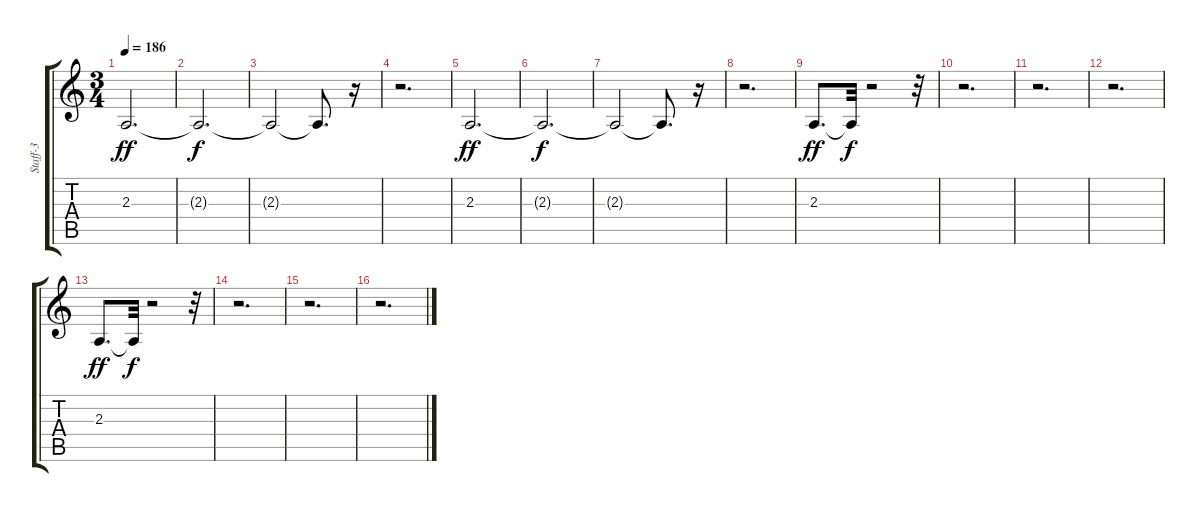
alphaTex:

\track ("Staff-3" "Staff-3") {instrument pad2warm}
\staff {score tabs}
\tuning (E4 B3 G3 D3 A2 E2) {hide}
\ts (3 4)
\tempo 186
\clef g2
\ks c
2.3.2{d dy ff} |
2.3{t}.2{d dy f} |
2.3{t}.2 2.3{t}.8{d} r.16 |
r.2{d} |
2.3.2{d dy ff volume 16} |
2.3{t}.2{d dy f} |
2.3{t}.2 2.3{t}.8{d} r.16 |
r.2{d} |
2.3.8{d dy ff} 2.3{t}.32{dy f} r.2 r.32 |
r.2{d} |
r.2{d} |
r.2{d} |
2.3.8{d dy ff} 2.3{t}.32{dy f} r.2 r.32 |
r.2{d} |
r.2{d} |
r.2{d}
